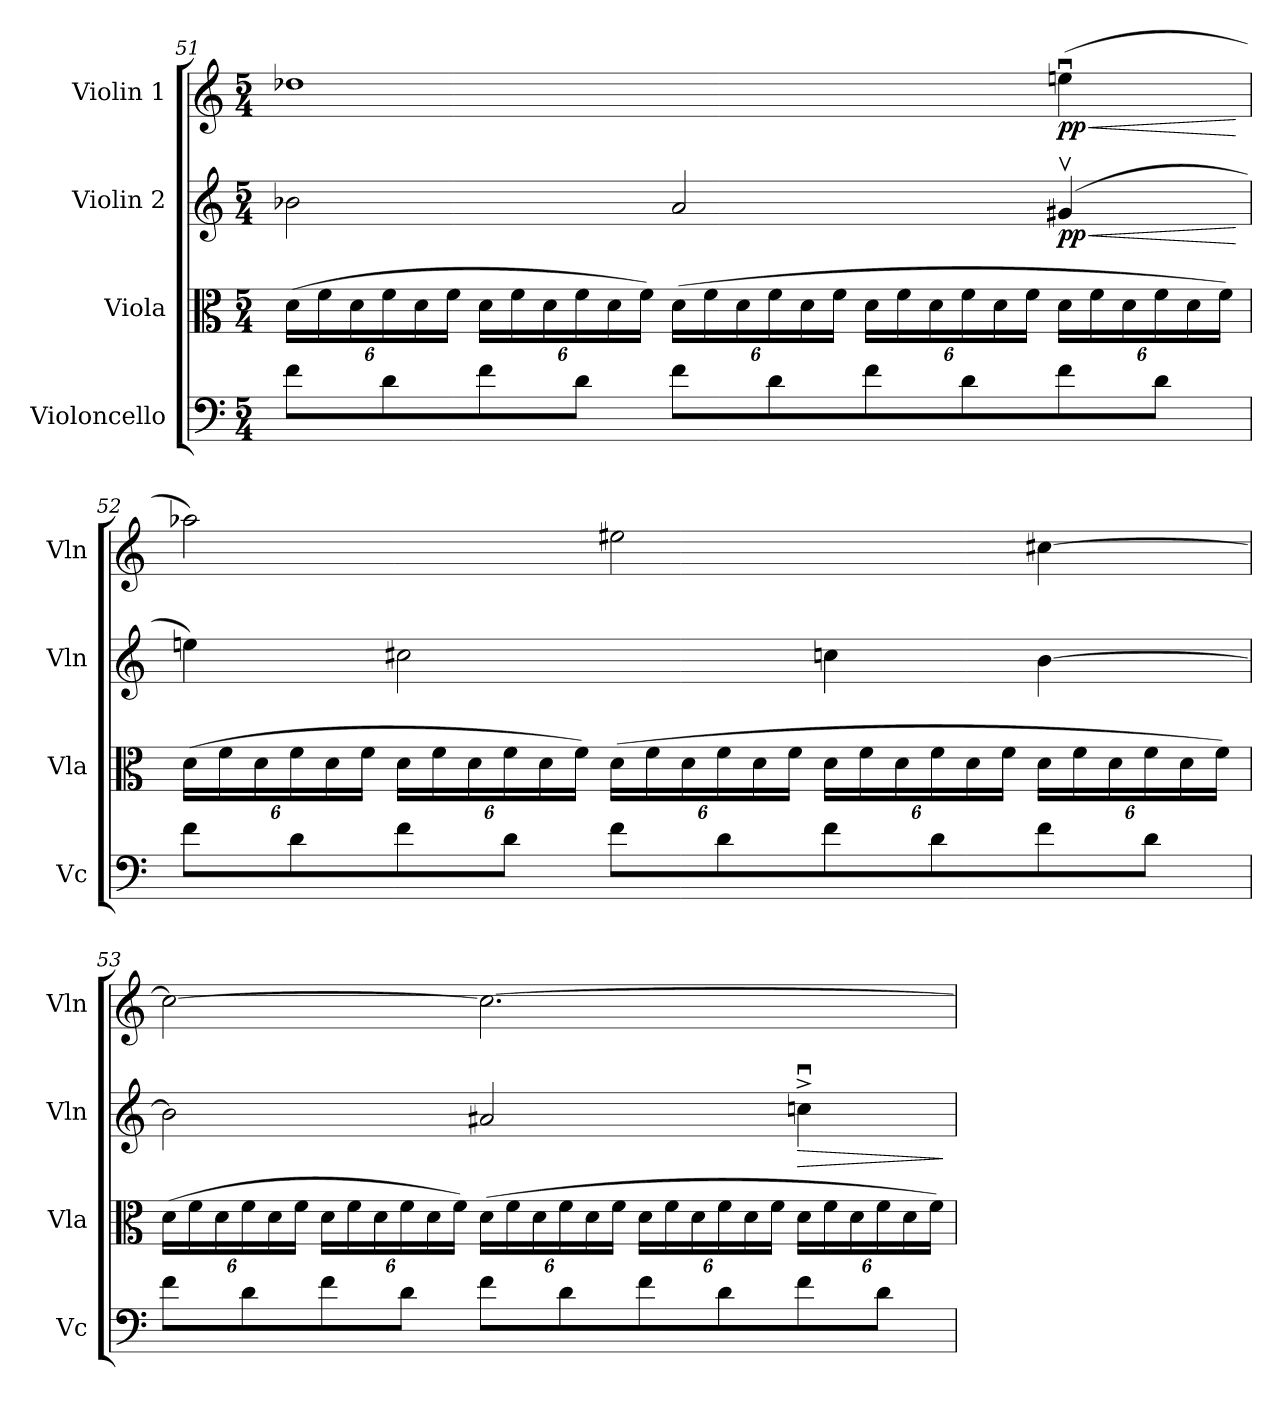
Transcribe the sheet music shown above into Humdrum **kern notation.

**kern	**kern	**kern	**dynam	**kern	**dynam
*part4	*part3	*part2	*part2	*part1	*part1
*staff4	*staff3	*staff2	*staff2	*staff1	*staff1
*I"Violoncello	*I"Viola	*I"Violin 2	*	*I"Violin 1	*
*I'Vc	*I'Vla	*I'Vln	*	*I'Vln	*
!!LO:LB:g=z
*clefF4	*clefC3	*clefG2	*	*clefG2	*
*k[]	*k[]	*k[]	*	*k[]	*
*M5/4	*M5/4	*M5/4	*	*M5/4	*
=51	=51	=51	=51	=51	=51
8f\L	(24d\LL	2b-X\	.	1dd-X	.
.	24f\	.	.	.	.
.	24d\	.	.	.	.
8d\	24f\	.	.	.	.
.	24d\	.	.	.	.
.	24f\JJ	.	.	.	.
8f\	24d\LL	.	.	.	.
.	24f\	.	.	.	.
.	24d\	.	.	.	.
8d\J	24f\	.	.	.	.
.	24d\	.	.	.	.
.	24f\JJ)	.	.	.	.
8f\L	(24d\LL	2a/	.	.	.
.	24f\	.	.	.	.
.	24d\	.	.	.	.
8d\	24f\	.	.	.	.
.	24d\	.	.	.	.
.	24f\JJ	.	.	.	.
8f\	24d\LL	.	.	.	.
.	24f\	.	.	.	.
.	24d\	.	.	.	.
8d\	24f\	.	.	.	.
.	24d\	.	.	.	.
.	24f\JJ	.	.	.	.
!	!	!	!LO:HP:b	!	!LO:HP:b
!	!	!	!LO:DY:n=1:b	!	!LO:DY:n=1:b
8f\	24d\LL	(4g#Xv/	< pp	(4eenu\	< pp
.	24f\	.	.	.	.
.	24d\	.	.	.	.
8d\J	24f\	.	.	.	.
.	24d\	.	.	.	.
.	24f\JJ)	.	.	.	.
.	.	.	[	.	[
!!LO:PB:g=z
=52	=52	=52	=52	=52	=52
8f\L	(24d\LL	4een\)	.	2aa-X\)	.
.	24f\	.	.	.	.
.	24d\	.	.	.	.
8d\	24f\	.	.	.	.
.	24d\	.	.	.	.
.	24f\JJ	.	.	.	.
8f\	24d\LL	2cc#X\	.	.	.
.	24f\	.	.	.	.
.	24d\	.	.	.	.
8d\J	24f\	.	.	.	.
.	24d\	.	.	.	.
.	24f\JJ)	.	.	.	.
8f\L	(24d\LL	.	.	2ee#X\	.
.	24f\	.	.	.	.
.	24d\	.	.	.	.
8d\	24f\	.	.	.	.
.	24d\	.	.	.	.
.	24f\JJ	.	.	.	.
8f\	24d\LL	4ccn\	.	.	.
.	24f\	.	.	.	.
.	24d\	.	.	.	.
8d\	24f\	.	.	.	.
.	24d\	.	.	.	.
.	24f\JJ	.	.	.	.
8f\	24d\LL	[4b\	.	[4cc#X\	.
.	24f\	.	.	.	.
.	24d\	.	.	.	.
8d\J	24f\	.	.	.	.
.	24d\	.	.	.	.
.	24f\JJ)	.	.	.	.
!!LO:LB:g=z
=53	=53	=53	=53	=53	=53
8f\L	(24d\LL	2b\]	.	2cc#\_	.
.	24f\	.	.	.	.
.	24d\	.	.	.	.
8d\	24f\	.	.	.	.
.	24d\	.	.	.	.
.	24f\JJ	.	.	.	.
8f\	24d\LL	.	.	.	.
.	24f\	.	.	.	.
.	24d\	.	.	.	.
8d\J	24f\	.	.	.	.
.	24d\	.	.	.	.
.	24f\JJ)	.	.	.	.
8f\L	(24d\LL	2a#X/	.	2.cc#\_	.
.	24f\	.	.	.	.
.	24d\	.	.	.	.
8d\	24f\	.	.	.	.
.	24d\	.	.	.	.
.	24f\JJ	.	.	.	.
8f\	24d\LL	.	.	.	.
.	24f\	.	.	.	.
.	24d\	.	.	.	.
8d\	24f\	.	.	.	.
.	24d\	.	.	.	.
.	24f\JJ	.	.	.	.
!	!	!	!LO:HP:b	!	!
8f\	24d\LL	4ccnu^\	>	.	.
.	24f\	.	.	.	.
.	24d\	.	.	.	.
8d\J	24f\	.	.	.	.
.	24d\	.	.	.	.
.	24f\JJ)	.	.	.	.
.	.	.	]	.	.
=	=	=	=	=	=
*-	*-	*-	*-	*-	*-
